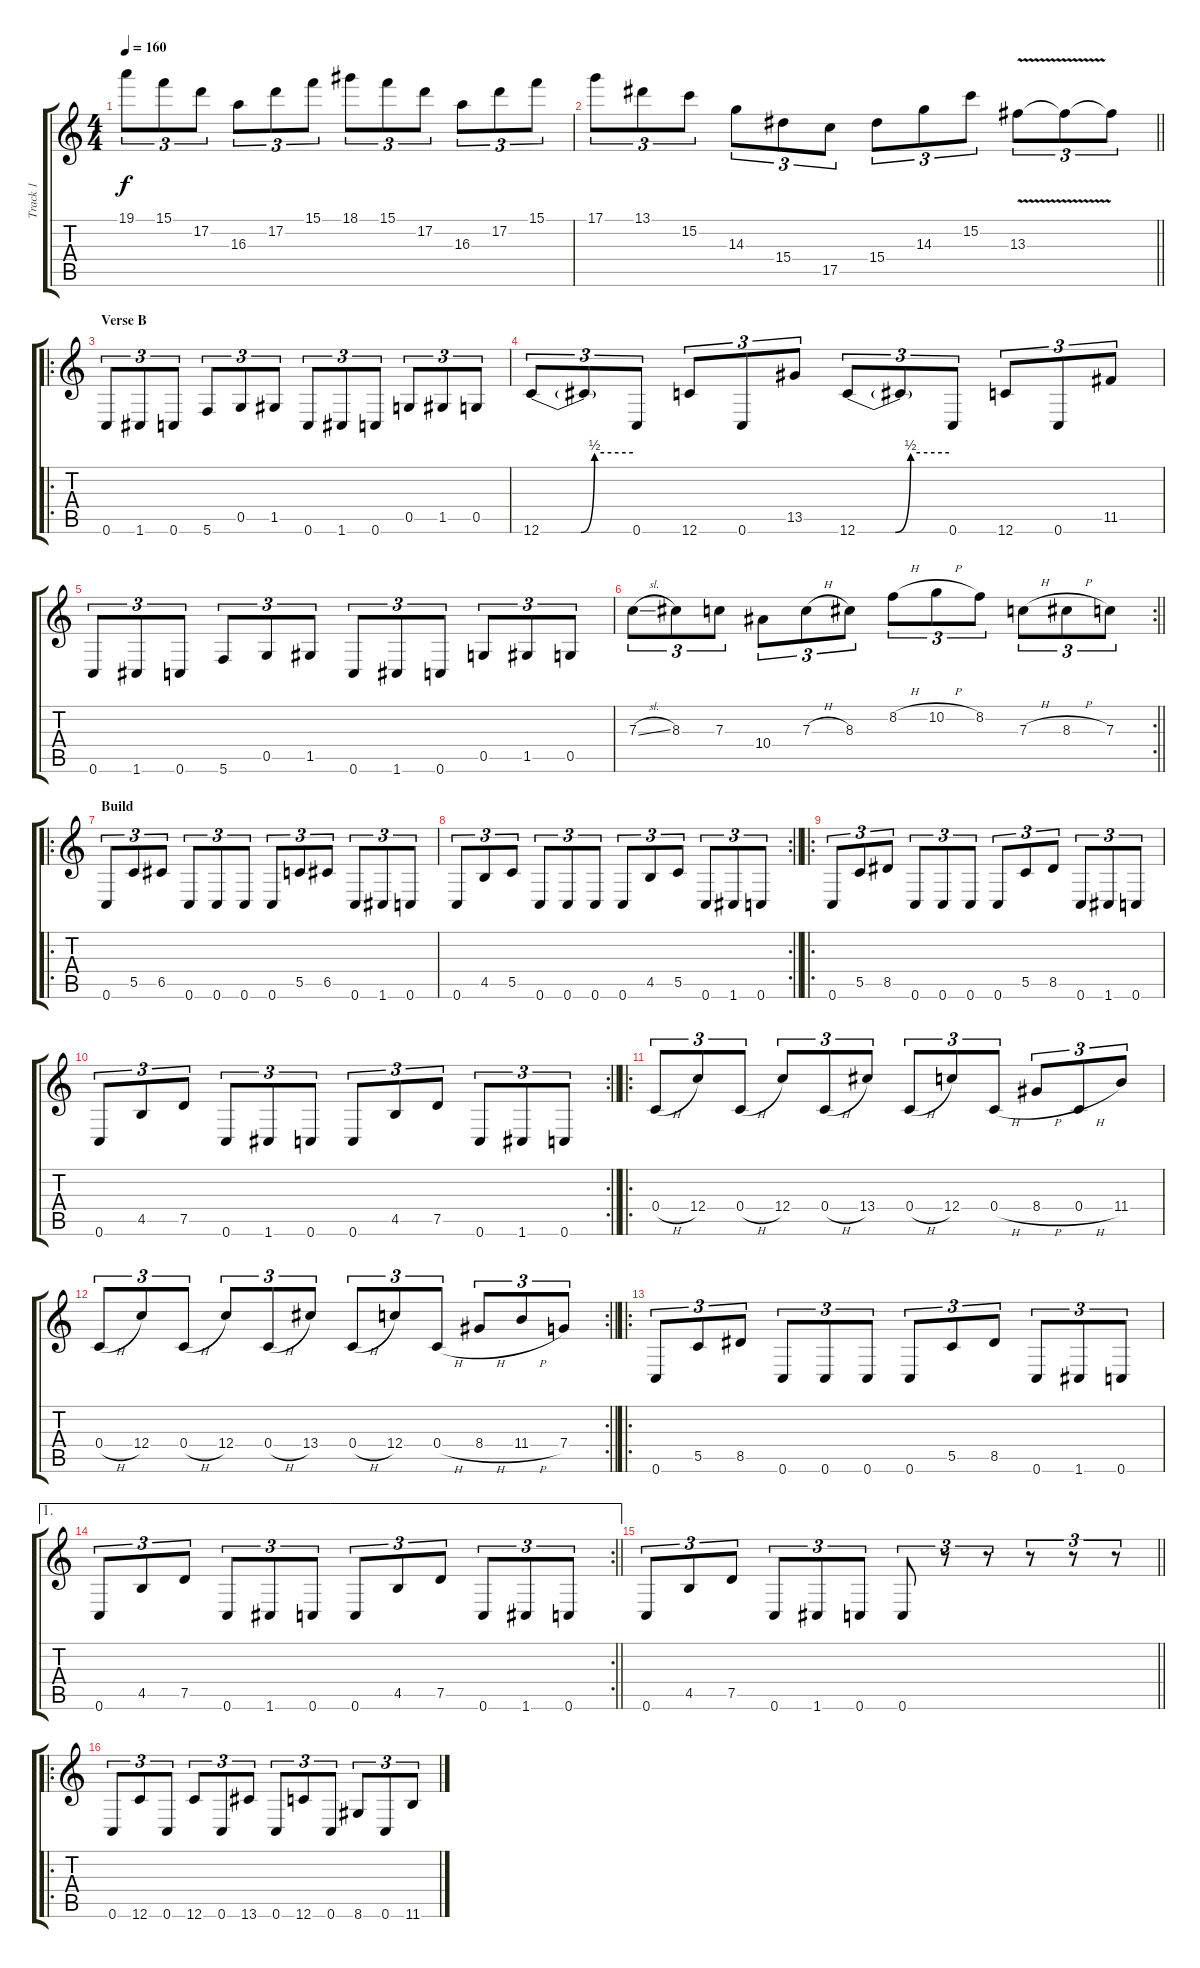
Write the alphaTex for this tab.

\track ("Track 1" "Track 1") {instrument distortionguitar}
\staff {score tabs}
\tuning (D4 A3 F3 C3 G2 C2) {hide}
\ts (4 4)
\tempo 160
\clef g2
\ks c
19.1.8{tu (3 2) dy f} 15.1.8{tu (3 2)} 17.2.8{tu (3 2)} 16.3.8{tu (3 2)} 17.2.8{tu (3 2)} 15.1.8{tu (3 2)} 18.1.8{tu (3 2)} 15.1.8{tu (3 2)} 17.2.8{tu (3 2)} 16.3.8{tu (3 2)} 17.2.8{tu (3 2)} 15.1.8{tu (3 2)} |
\barLineRight lightlight
17.1.8{tu (3 2)} 13.1.8{tu (3 2)} 15.2.8{tu (3 2)} 14.3.8{tu (3 2)} 15.4.8{tu (3 2)} 17.5.8{tu (3 2)} 15.4.8{tu (3 2)} 14.3.8{tu (3 2)} 15.2.8{tu (3 2)} 13.3{v}.8{tu (3 2)} 13.3{t}.8{tu (3 2)} 13.3{t}.8{tu (3 2)} |
\ro
\section ("" "Verse B")
0.6.8{tu (3 2)} 1.6.8{tu (3 2)} 0.6.8{tu (3 2)} 5.6.8{tu (3 2)} 0.5.8{tu (3 2)} 1.5.8{tu (3 2)} 0.6.8{tu (3 2)} 1.6.8{tu (3 2)} 0.6.8{tu (3 2)} 0.5.8{tu (3 2)} 1.5.8{tu (3 2)} 0.5.8{tu (3 2)} |
12.6{be (custom 0 0 26 0 35 2 60 2)}.8{tu (3 2)} 12.6{t}.8{tu (3 2)} 0.6.8{tu (3 2)} 12.6.8{tu (3 2)} 0.6.8{tu (3 2)} 13.5.8{tu (3 2)} 12.6{be (custom 0 0 25 0 35 2 60 2)}.8{tu (3 2)} 12.6{t}.8{tu (3 2)} 0.6.8{tu (3 2)} 12.6.8{tu (3 2)} 0.6.8{tu (3 2)} 11.5.8{tu (3 2)} |
0.6.8{tu (3 2)} 1.6.8{tu (3 2)} 0.6.8{tu (3 2)} 5.6.8{tu (3 2)} 0.5.8{tu (3 2)} 1.5.8{tu (3 2)} 0.6.8{tu (3 2)} 1.6.8{tu (3 2)} 0.6.8{tu (3 2)} 0.5.8{tu (3 2)} 1.5.8{tu (3 2)} 0.5.8{tu (3 2)} |
\rc 2
\barLineRight lightlight
7.3{sl}.8{tu (3 2)} 8.3.8{tu (3 2)} 7.3.8{tu (3 2)} 10.4.8{tu (3 2)} 7.3{h}.8{tu (3 2)} 8.3.8{tu (3 2)} 8.2{h}.8{tu (3 2)} 10.2{h}.8{tu (3 2)} 8.2.8{tu (3 2)} 7.3{h}.8{tu (3 2)} 8.3{h}.8{tu (3 2)} 7.3.8{tu (3 2)} |
\ro
\section ("" "Build")
0.6.8{tu (3 2)} 5.5.8{tu (3 2)} 6.5.8{tu (3 2)} 0.6.8{tu (3 2)} 0.6.8{tu (3 2)} 0.6.8{tu (3 2)} 0.6.8{tu (3 2)} 5.5.8{tu (3 2)} 6.5.8{tu (3 2)} 0.6.8{tu (3 2)} 1.6.8{tu (3 2)} 0.6.8{tu (3 2)} |
\rc 2
\barLineRight lightlight
0.6.8{tu (3 2)} 4.5.8{tu (3 2)} 5.5.8{tu (3 2)} 0.6.8{tu (3 2)} 0.6.8{tu (3 2)} 0.6.8{tu (3 2)} 0.6.8{tu (3 2)} 4.5.8{tu (3 2)} 5.5.8{tu (3 2)} 0.6.8{tu (3 2)} 1.6.8{tu (3 2)} 0.6.8{tu (3 2)} |
\ro
\section ("" "")
0.6.8{tu (3 2)} 5.5.8{tu (3 2)} 8.5.8{tu (3 2)} 0.6.8{tu (3 2)} 0.6.8{tu (3 2)} 0.6.8{tu (3 2)} 0.6.8{tu (3 2)} 5.5.8{tu (3 2)} 8.5.8{tu (3 2)} 0.6.8{tu (3 2)} 1.6.8{tu (3 2)} 0.6.8{tu (3 2)} |
\rc 2
\barLineRight lightlight
0.6.8{tu (3 2)} 4.5.8{tu (3 2)} 7.5.8{tu (3 2)} 0.6.8{tu (3 2)} 1.6.8{tu (3 2)} 0.6.8{tu (3 2)} 0.6.8{tu (3 2)} 4.5.8{tu (3 2)} 7.5.8{tu (3 2)} 0.6.8{tu (3 2)} 1.6.8{tu (3 2)} 0.6.8{tu (3 2)} |
\ro
\section ("" "")
0.4{h}.8{tu (3 2)} 12.4.8{tu (3 2)} 0.4{h}.8{tu (3 2)} 12.4.8{tu (3 2)} 0.4{h}.8{tu (3 2)} 13.4.8{tu (3 2)} 0.4{h}.8{tu (3 2)} 12.4.8{tu (3 2)} 0.4{h}.8{tu (3 2)} 8.4{h}.8{tu (3 2)} 0.4{h}.8{tu (3 2)} 11.4.8{tu (3 2)} |
\rc 2
\barLineRight lightlight
0.4{h}.8{tu (3 2)} 12.4.8{tu (3 2)} 0.4{h}.8{tu (3 2)} 12.4.8{tu (3 2)} 0.4{h}.8{tu (3 2)} 13.4.8{tu (3 2)} 0.4{h}.8{tu (3 2)} 12.4.8{tu (3 2)} 0.4{h}.8{tu (3 2)} 8.4{h}.8{tu (3 2)} 11.4{h}.8{tu (3 2)} 7.4.8{tu (3 2)} |
\ro
\section ("" "")
0.6.8{tu (3 2)} 5.5.8{tu (3 2)} 8.5.8{tu (3 2)} 0.6.8{tu (3 2)} 0.6.8{tu (3 2)} 0.6.8{tu (3 2)} 0.6.8{tu (3 2)} 5.5.8{tu (3 2)} 8.5.8{tu (3 2)} 0.6.8{tu (3 2)} 1.6.8{tu (3 2)} 0.6.8{tu (3 2)} |
\ae 1
\rc 2
\barLineRight lightlight
0.6.8{tu (3 2)} 4.5.8{tu (3 2)} 7.5.8{tu (3 2)} 0.6.8{tu (3 2)} 1.6.8{tu (3 2)} 0.6.8{tu (3 2)} 0.6.8{tu (3 2)} 4.5.8{tu (3 2)} 7.5.8{tu (3 2)} 0.6.8{tu (3 2)} 1.6.8{tu (3 2)} 0.6.8{tu (3 2)} |
\barLineRight lightlight
0.6.8{tu (3 2)} 4.5.8{tu (3 2)} 7.5.8{tu (3 2)} 0.6.8{tu (3 2)} 1.6.8{tu (3 2)} 0.6.8{tu (3 2)} 0.6.8{tu (3 2)} r.8{tu (3 2)} r.8{tu (3 2)} r.8{tu (3 2)} r.8{tu (3 2)} r.8{tu (3 2)} |
\ro
\section ("" "")
0.6.8{tu (3 2)} 12.6.8{tu (3 2)} 0.6.8{tu (3 2)} 12.6.8{tu (3 2)} 0.6.8{tu (3 2)} 13.6.8{tu (3 2)} 0.6.8{tu (3 2)} 12.6.8{tu (3 2)} 0.6.8{tu (3 2)} 8.6.8{tu (3 2)} 0.6.8{tu (3 2)} 11.6.8{tu (3 2)}
